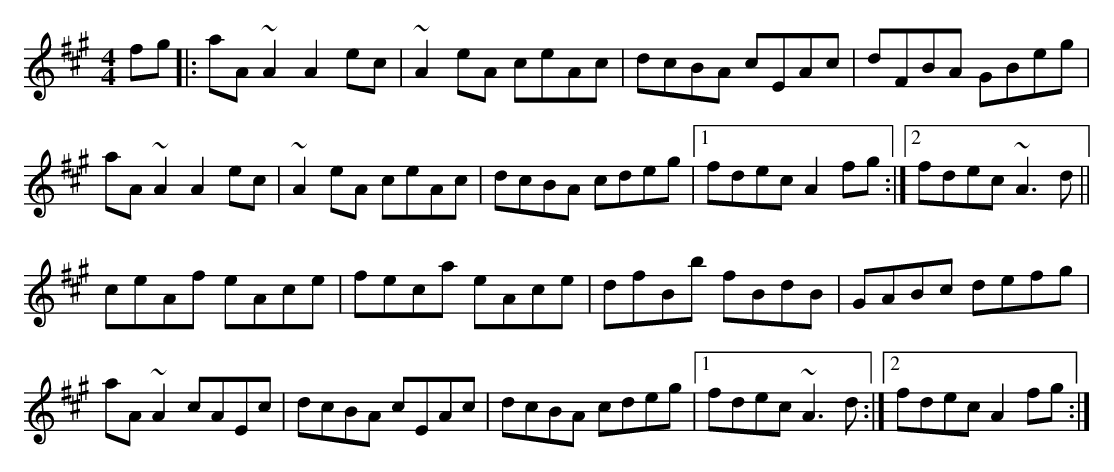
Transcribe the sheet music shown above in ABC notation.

X:1
M:4/4
K:A
fg|:aA ~A2 A2 ec|~A2 eA ceAc|dcBA cEAc|dFBA GBeg|
aA ~A2 A2 ec|~A2 eA ceAc|dcBA cdeg|1 fdec A2 fg:|2 fdec ~A3 d||
ceAf eAce|feca eAce|dfBb fBdB|GABc defg|
aA ~A2 cAEc|dcBA cEAc|dcBA cdeg|1 fdec ~A3 d:|2 fdec A2 fg:|
